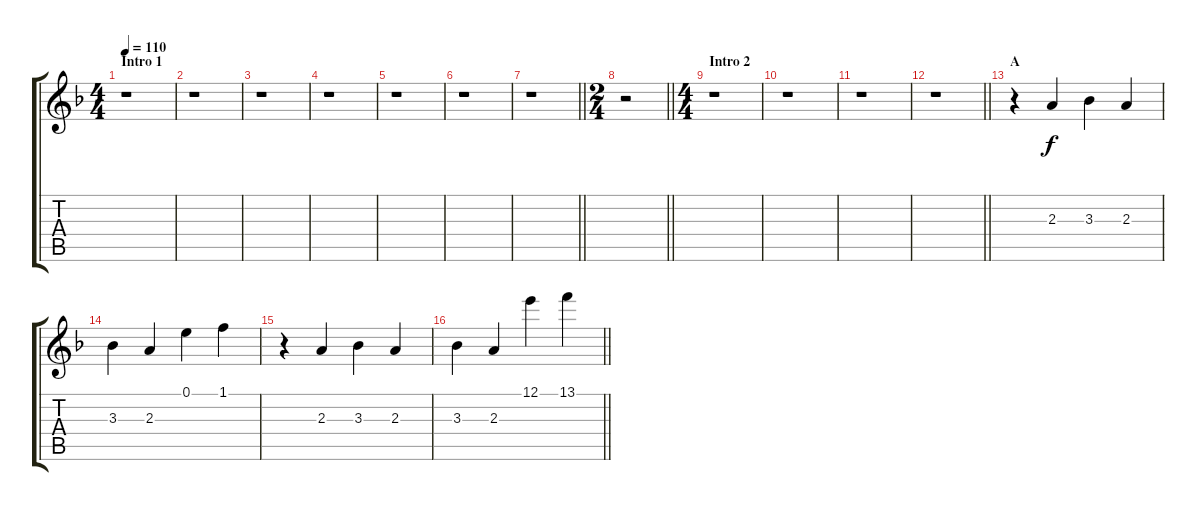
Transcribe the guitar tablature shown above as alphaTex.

\track "" {instrument banjo}
\staff {score tabs}
\tuning (E4 B3 G3 D3 A2 E2) {hide}
\displaytranspose 12
\ts (4 4)
\section ("" "Intro 1")
\tempo 110
\clef g2
\ks dminor
r.1{dy f instrument banjo} |
r.1 |
r.1 |
r.1 |
r.1 |
r.1 |
\barLineRight lightlight
r.1 |
\ts (2 4)
\barLineRight lightlight
r.2 |
\ts (4 4)
\section ("" "Intro 2")
r.1 |
r.1 |
r.1 |
\barLineRight lightlight
r.1 |
\section ("" "A")
r.4{instrument banjo} 2.3.4{lyrics (0 "") lyrics (1 "") lyrics (2 "") lyrics (3 "") lyrics (4 "")} 3.3.4 2.3.4 |
3.3.4 2.3.4 0.1.4 1.1.4 |
r.4 2.3.4 3.3.4 2.3.4 |
\barLineRight lightlight
3.3.4 2.3.4 12.1.4 13.1.4
